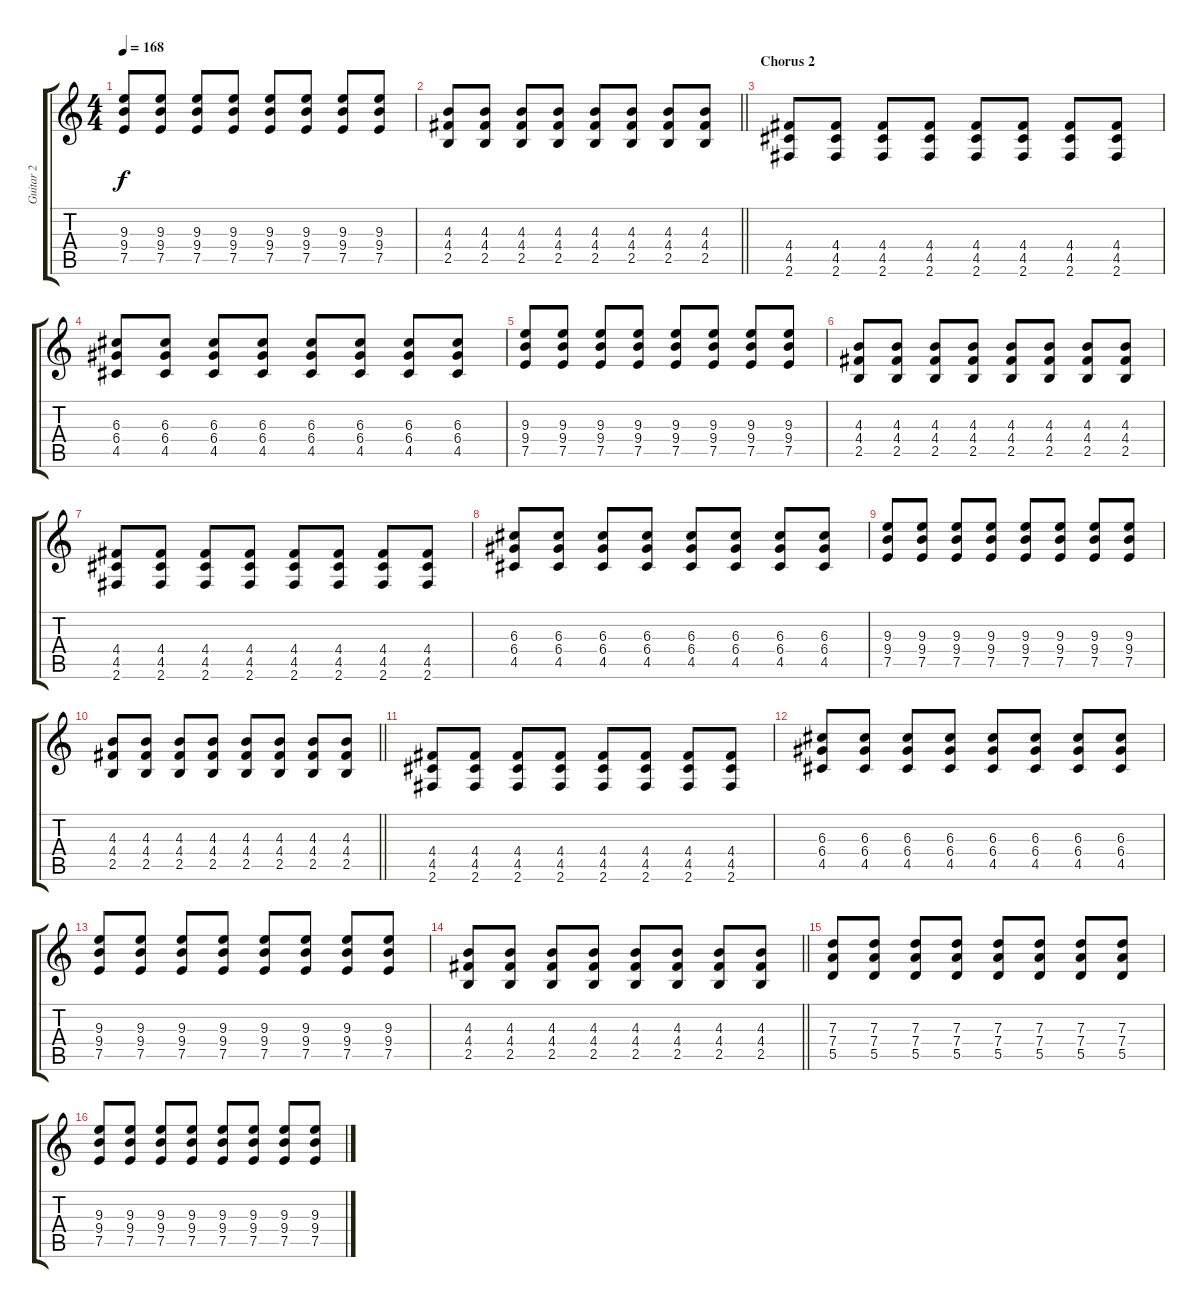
\track ("Guitar 2" "Guitar 2") {instrument overdrivenguitar}
\staff {score tabs}
\tuning (E4 B3 G3 D3 A2 E2) {hide}
\ts (4 4)
\tempo 168
\clef g2
\ks c
(9.3 9.4 7.5).8{dy f} (9.3 9.4 7.5).8 (9.3 9.4 7.5).8 (9.3 9.4 7.5).8 (9.3 9.4 7.5).8 (9.3 9.4 7.5).8 (9.3 9.4 7.5).8 (9.3 9.4 7.5).8 |
\barLineRight lightlight
(4.3 4.4 2.5).8 (4.3 4.4 2.5).8 (4.3 4.4 2.5).8 (4.3 4.4 2.5).8 (4.3 4.4 2.5).8 (4.3 4.4 2.5).8 (4.3 4.4 2.5).8 (4.3 4.4 2.5).8 |
\section ("" "Chorus 2")
(4.4 4.5 2.6).8 (4.4 4.5 2.6).8 (4.4 4.5 2.6).8 (4.4 4.5 2.6).8 (4.4 4.5 2.6).8 (4.4 4.5 2.6).8 (4.4 4.5 2.6).8 (4.4 4.5 2.6).8 |
(6.3 6.4 4.5).8 (6.3 6.4 4.5).8 (6.3 6.4 4.5).8 (6.3 6.4 4.5).8 (6.3 6.4 4.5).8 (6.3 6.4 4.5).8 (6.3 6.4 4.5).8 (6.3 6.4 4.5).8 |
(9.3 9.4 7.5).8 (9.3 9.4 7.5).8 (9.3 9.4 7.5).8 (9.3 9.4 7.5).8 (9.3 9.4 7.5).8 (9.3 9.4 7.5).8 (9.3 9.4 7.5).8 (9.3 9.4 7.5).8 |
(4.3 4.4 2.5).8 (4.3 4.4 2.5).8 (4.3 4.4 2.5).8 (4.3 4.4 2.5).8 (4.3 4.4 2.5).8 (4.3 4.4 2.5).8 (4.3 4.4 2.5).8 (4.3 4.4 2.5).8 |
(4.4 4.5 2.6).8 (4.4 4.5 2.6).8 (4.4 4.5 2.6).8 (4.4 4.5 2.6).8 (4.4 4.5 2.6).8 (4.4 4.5 2.6).8 (4.4 4.5 2.6).8 (4.4 4.5 2.6).8 |
(6.3 6.4 4.5).8 (6.3 6.4 4.5).8 (6.3 6.4 4.5).8 (6.3 6.4 4.5).8 (6.3 6.4 4.5).8 (6.3 6.4 4.5).8 (6.3 6.4 4.5).8 (6.3 6.4 4.5).8 |
(9.3 9.4 7.5).8 (9.3 9.4 7.5).8 (9.3 9.4 7.5).8 (9.3 9.4 7.5).8 (9.3 9.4 7.5).8 (9.3 9.4 7.5).8 (9.3 9.4 7.5).8 (9.3 9.4 7.5).8 |
\barLineRight lightlight
(4.3 4.4 2.5).8 (4.3 4.4 2.5).8 (4.3 4.4 2.5).8 (4.3 4.4 2.5).8 (4.3 4.4 2.5).8 (4.3 4.4 2.5).8 (4.3 4.4 2.5).8 (4.3 4.4 2.5).8 |
(4.4 4.5 2.6).8 (4.4 4.5 2.6).8 (4.4 4.5 2.6).8 (4.4 4.5 2.6).8 (4.4 4.5 2.6).8 (4.4 4.5 2.6).8 (4.4 4.5 2.6).8 (4.4 4.5 2.6).8 |
(6.3 6.4 4.5).8 (6.3 6.4 4.5).8 (6.3 6.4 4.5).8 (6.3 6.4 4.5).8 (6.3 6.4 4.5).8 (6.3 6.4 4.5).8 (6.3 6.4 4.5).8 (6.3 6.4 4.5).8 |
(9.3 9.4 7.5).8 (9.3 9.4 7.5).8 (9.3 9.4 7.5).8 (9.3 9.4 7.5).8 (9.3 9.4 7.5).8 (9.3 9.4 7.5).8 (9.3 9.4 7.5).8 (9.3 9.4 7.5).8 |
\barLineRight lightlight
(4.3 4.4 2.5).8 (4.3 4.4 2.5).8 (4.3 4.4 2.5).8 (4.3 4.4 2.5).8 (4.3 4.4 2.5).8 (4.3 4.4 2.5).8 (4.3 4.4 2.5).8 (4.3 4.4 2.5).8 |
(7.3 7.4 5.5).8 (7.3 7.4 5.5).8 (7.3 7.4 5.5).8 (7.3 7.4 5.5).8 (7.3 7.4 5.5).8 (7.3 7.4 5.5).8 (7.3 7.4 5.5).8 (7.3 7.4 5.5).8 |
(9.3 9.4 7.5).8 (9.3 9.4 7.5).8 (9.3 9.4 7.5).8 (9.3 9.4 7.5).8 (9.3 9.4 7.5).8 (9.3 9.4 7.5).8 (9.3 9.4 7.5).8 (9.3 9.4 7.5).8
